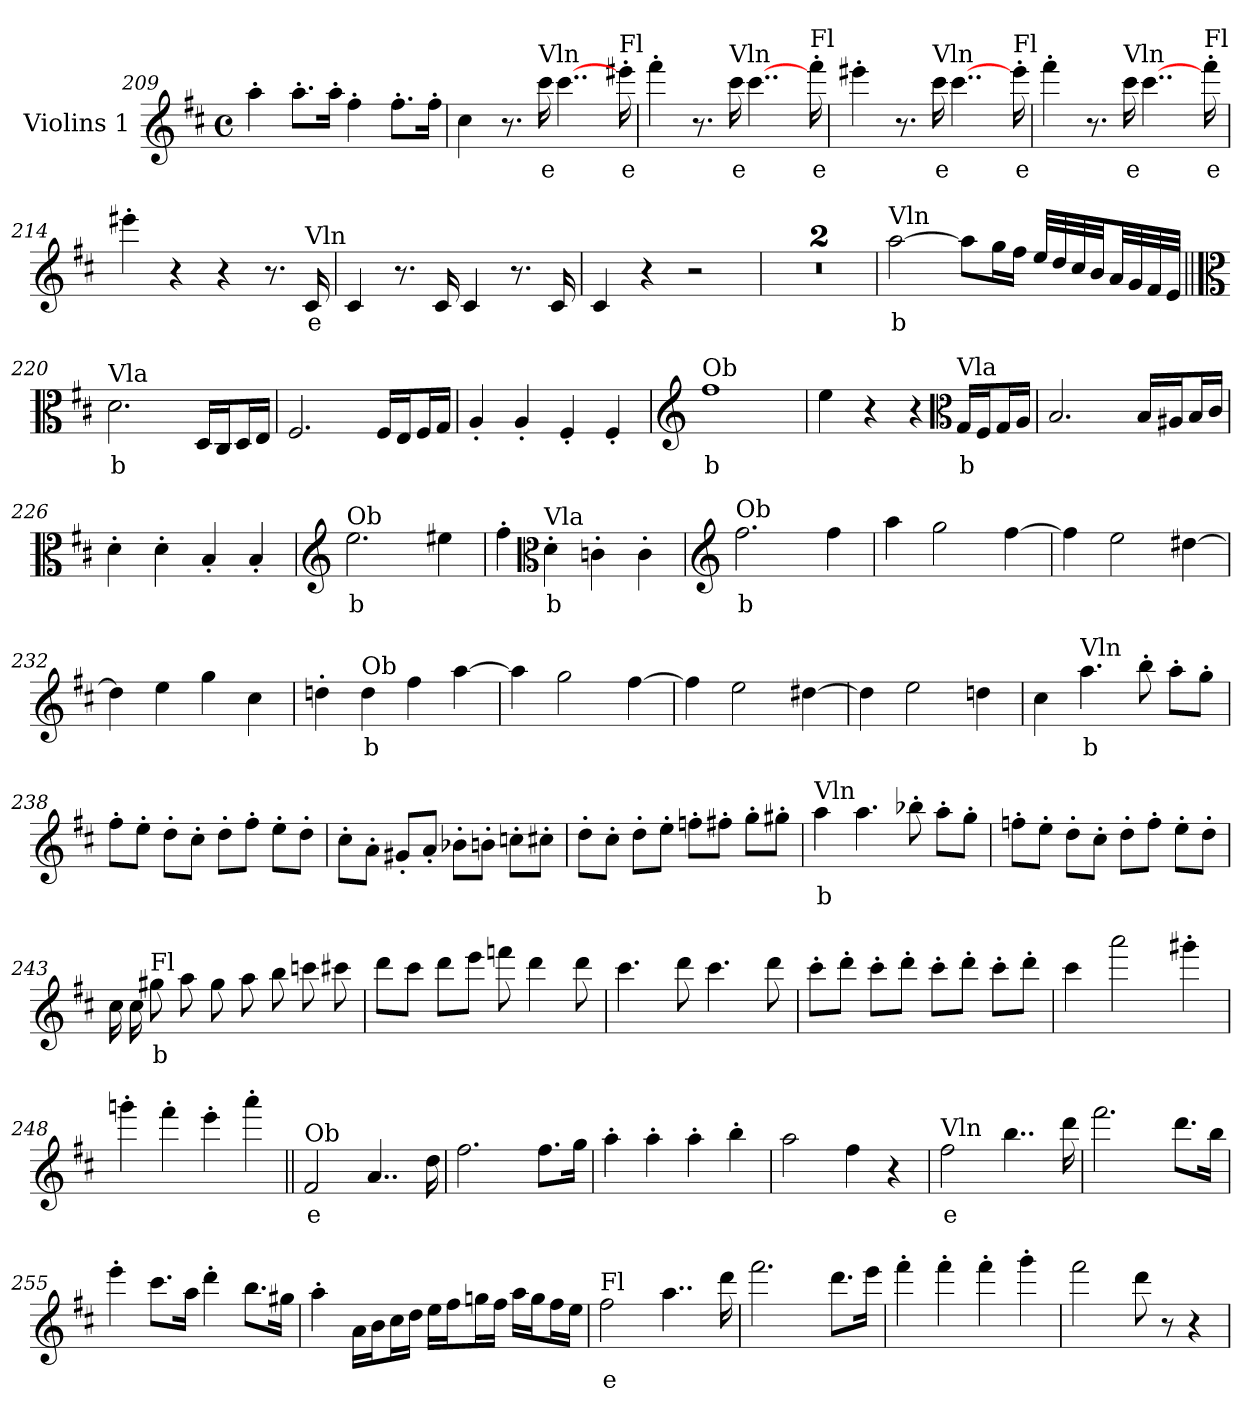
**kern	**text
*part1	*part1
*staff1	*staff1
*I"Violins 1	*
*I'Vln 1	*
*clefG2	*
*k[f#c#]	*
*M4/4	*
*met(c)	*
=209	=209
4aa'	.
8.aa'\L	.
16aa'\Jk	.
4ff#'	.
8.ff#'\L	.
16ff#'\Jk	.
=210	=210
4cc#	.
8.r	.
!LO:TX:a:t=Vln	!
!	!LO:LY:b:color=#FF0000
16ccc#\	e
[4..ccc#\	.
!LO:TX:a:t=Fl	!
!	!LO:LY:b:color=#FF0000
16eee#X'	e
!!LO:PB:g=z
=211	=211
4fff#'	.
8.r	.
!LO:TX:a:t=Vln	!
!	!LO:LY:b:color=#FF0000
16ccc#\	e
[4..ccc#\	.
!LO:TX:a:t=Fl	!
!	!LO:LY:b:color=#FF0000
16fff#'	e
=212	=212
4eee#X'	.
8.r	.
!LO:TX:a:t=Vln	!
!	!LO:LY:b:color=#FF0000
16ccc#\	e
[4..ccc#\	.
!LO:TX:a:t=Fl	!
!	!LO:LY:b:color=#FF0000
16eee#'	e
=213	=213
4fff#'	.
8.r	.
!LO:TX:a:t=Vln	!
!	!LO:LY:b:color=#FF0000
16ccc#\	e
[4..ccc#\	.
!LO:TX:a:t=Fl	!
!	!LO:LY:b:color=#FF0000
16fff#'	e
=214	=214
4eee#X'	.
4r	.
4r	.
8.r	.
!LO:TX:a:t=Vln	!
!	!LO:LY:b:color=#FF0000
16c#	e
=215	=215
4c#	.
8.r	.
16c#	.
4c#	.
8.r	.
16c#	.
=216	=216
4c#	.
4r	.
2r	.
=217	=217
1r	.
=218	=218
1r	.
!!LO:PB:g=z
=219	=219
!LO:TX:a:t=Vln	!
!	!LO:LY:b:color=#FF0000
[2aa	b
8aa\L]	.
16gg\L	.
16ff#\JJ	.
32ee/LLL	.
32dd/	.
32cc#/	.
32b/JJ	.
32a/LL	.
32g/	.
32f#/	.
32e/JJJ	.
=220||	=220||
*clefC3	*
!LO:TX:a:t=Vla	!
!	!LO:LY:b:color=#FF0000
2.d	b
16D/LL	.
16C#/J	.
16D/L	.
16E/JJ	.
=221	=221
2.F#	.
16F#/LL	.
16E/J	.
16F#/L	.
16G/JJ	.
=222	=222
4A'	.
4A'	.
4F#'	.
4F#'	.
=223	=223
*clefG2	*
!LO:TX:a:t=Ob	!
!	!LO:LY:b:color=#FF0000
1ff#	b
!!LO:PB:g=z
=224	=224
4ee	.
4r	.
4r	.
*clefC3	*
!LO:TX:a:t=Vla	!
!	!LO:LY:b:color=#FF0000
16G/LL	b
16F#/J	.
16G/L	.
16A/JJ	.
=225	=225
2.B	.
16B/LL	.
16A#X/J	.
16B/L	.
16c#/JJ	.
=226	=226
4d'	.
4d'	.
4B'	.
4B'	.
=227	=227
*clefG2	*
!LO:TX:a:t=Ob	!
!	!LO:LY:b:color=#FF0000
2.ee	b
4ee#X	.
=228	=228
4ff#'	.
*clefC3	*
!LO:TX:a:t=Vla	!
!	!LO:LY:b:color=#FF0000
4d'	b
4cn'	.
4c'	.
!!LO:PB:g=z
=229	=229
*clefG2	*
!LO:TX:a:t=Ob	!
!	!LO:LY:b:color=#FF0000
2.ff#	b
4ff#	.
=230	=230
4aa	.
2gg	.
[4ff#	.
=231	=231
4ff#]	.
2ee	.
[4dd#X	.
=232	=232
4dd#]	.
4ee	.
4gg	.
4cc#	.
=233	=233
4ddn'	.
!LO:TX:a:t=Ob	!
!	!LO:LY:b:color=#FF0000
4dd	b
4ff#	.
[4aa	.
=234	=234
4aa]	.
2gg	.
[4ff#	.
!!LO:PB:g=z
=235	=235
4ff#]	.
2ee	.
[4dd#X	.
=236	=236
4dd#]	.
2ee	.
4ddn	.
=237	=237
4cc#	.
!LO:TX:a:t=Vln	!
!	!LO:LY:b:color=#FF0000
4.aa\	b
8bb'	.
8aa'\L	.
8gg'\J	.
=238	=238
8ff#'\L	.
8ee'\J	.
8dd'\L	.
8cc#'\J	.
8dd'\L	.
8ff#'\J	.
8ee'\L	.
8dd'\J	.
=239	=239
8cc#'\L	.
8a'\J	.
8g#X'/L	.
8a'/J	.
8b-X'\L	.
8bn'\J	.
8ccn'\L	.
8cc#X'\J	.
=240	=240
8dd'\L	.
8cc#'\J	.
8dd'\L	.
8ee'\J	.
8ffn'\L	.
8ff#X'\J	.
8gg'\L	.
8gg#X'\J	.
!!LO:PB:g=z
=241	=241
!LO:TX:a:t=Vln	!
!	!LO:LY:b:color=#FF0000
4aa	b
4.aa\	.
8bb-X'	.
8aa'\L	.
8gg'\J	.
=242	=242
8ffn'\L	.
8ee'\J	.
8dd'\L	.
8cc#'\J	.
8dd'\L	.
8ff'\J	.
8ee'\L	.
8dd'\J	.
=243	=243
*tremolo	*
16cc#\LL	.
16cc#\	.
*Xtremolo	*
!LO:TX:a:t=Fl	!
!	!LO:LY:b:color=#FF0000
8gg#X\J	b
8aa\L	.
8gg#\J	.
8aa\L	.
8bb\J	.
8cccn\L	.
8ccc#X\J	.
=244	=244
8ddd\L	.
8ccc#\J	.
8ddd\L	.
8eee\J	.
8fffn	.
4ddd	.
8ddd	.
=245	=245
4.ccc#	.
8ddd	.
4.ccc#	.
8ddd	.
!!LO:PB:g=z
=246	=246
8ccc#'\L	.
8ddd'\J	.
8ccc#'\L	.
8ddd'\J	.
8ccc#'\L	.
8ddd'\J	.
8ccc#'\L	.
8ddd'\J	.
=247	=247
4ccc#	.
2aaa	.
4ggg#X'	.
=248	=248
4gggn'	.
4fff#'	.
4eee'	.
4aaa'	.
=249||	=249||
!LO:TX:a:t=Ob	!
!	!LO:LY:b:color=#FF0000
2f#	e
4..a	.
16dd	.
=250	=250
2.ff#	.
8.ff#\L	.
16gg\Jk	.
=251	=251
4aa'	.
4aa'	.
4aa'	.
4bb'	.
=252	=252
2aa	.
4ff#	.
4r	.
!!LO:PB:g=z
=253	=253
!LO:TX:a:t=Vln	!
!	!LO:LY:b:color=#FF0000
2ff#	e
4..bb	.
16ddd	.
=254	=254
2.fff#	.
8.ddd\L	.
16bb\Jk	.
=255	=255
4eee'	.
8.ccc#\L	.
16aa\Jk	.
4ddd'	.
8.bb\L	.
16gg#X\Jk	.
=256	=256
4aa'	.
16a\LL	.
16b\J	.
16cc#\L	.
16dd\JJ	.
16ee\LL	.
16ff#\J	.
16ggn\L	.
16ff#\JJ	.
16aa\LL	.
16gg\J	.
16ff#\L	.
16ee\JJ	.
=257	=257
!LO:TX:a:t=Fl	!
!	!LO:LY:b:color=#FF0000
2ff#	e
4..aa	.
16ddd	.
!!LO:PB:g=z
=258	=258
2.fff#	.
8.ddd\L	.
16eee\Jk	.
=259	=259
4fff#'	.
4fff#'	.
4fff#'	.
4ggg'	.
=260	=260
2fff#	.
8ddd	.
8r	.
4r	.
=	=
*-	*-
